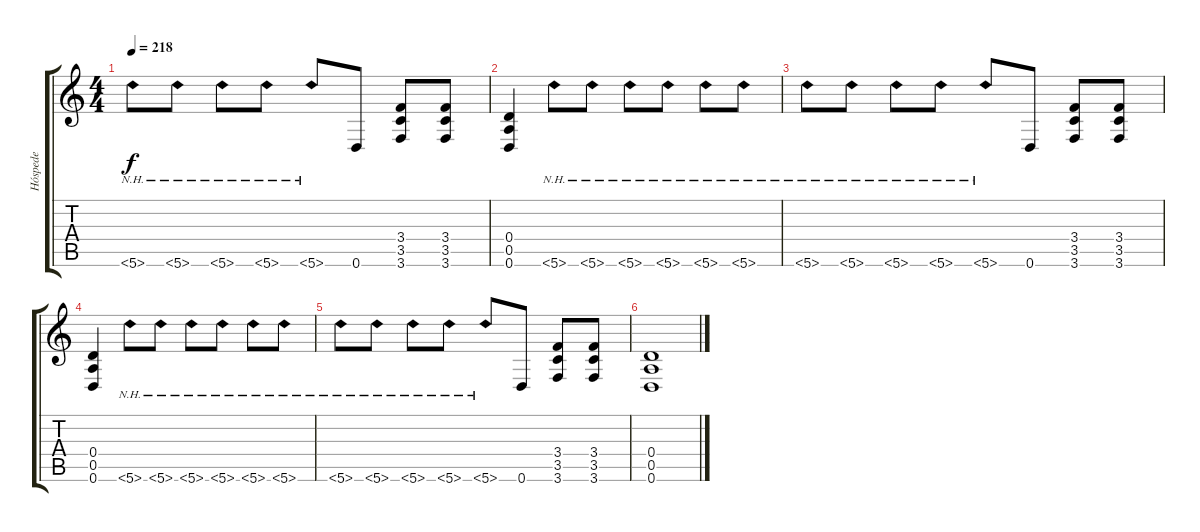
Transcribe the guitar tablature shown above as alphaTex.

\track ("Hóspede" "Hóspede") {instrument distortionguitar}
\staff {score tabs}
\tuning (E4 B3 G3 D3 A2 D2) {hide}
\ts (4 4)
\tempo 218
\clef g2
\ks c
5.6{nh}.8{dy f} 5.6{nh}.8 5.6{nh}.8 5.6{nh}.8 5.6{nh}.8 0.6.8 (3.4 3.5 3.6).8 (3.4 3.5 3.6).8 |
(0.4 0.5 0.6).4 5.6{nh}.8 5.6{nh}.8 5.6{nh}.8 5.6{nh}.8 5.6{nh}.8 5.6{nh}.8 |
5.6{nh}.8 5.6{nh}.8 5.6{nh}.8 5.6{nh}.8 5.6{nh}.8 0.6.8 (3.4 3.5 3.6).8 (3.4 3.5 3.6).8 |
(0.4 0.5 0.6).4 5.6{nh}.8 5.6{nh}.8 5.6{nh}.8 5.6{nh}.8 5.6{nh}.8 5.6{nh}.8 |
5.6{nh}.8 5.6{nh}.8 5.6{nh}.8 5.6{nh}.8 5.6{nh}.8 0.6.8 (3.4 3.5 3.6).8 (3.4 3.5 3.6).8 |
(0.4 0.5 0.6).1
